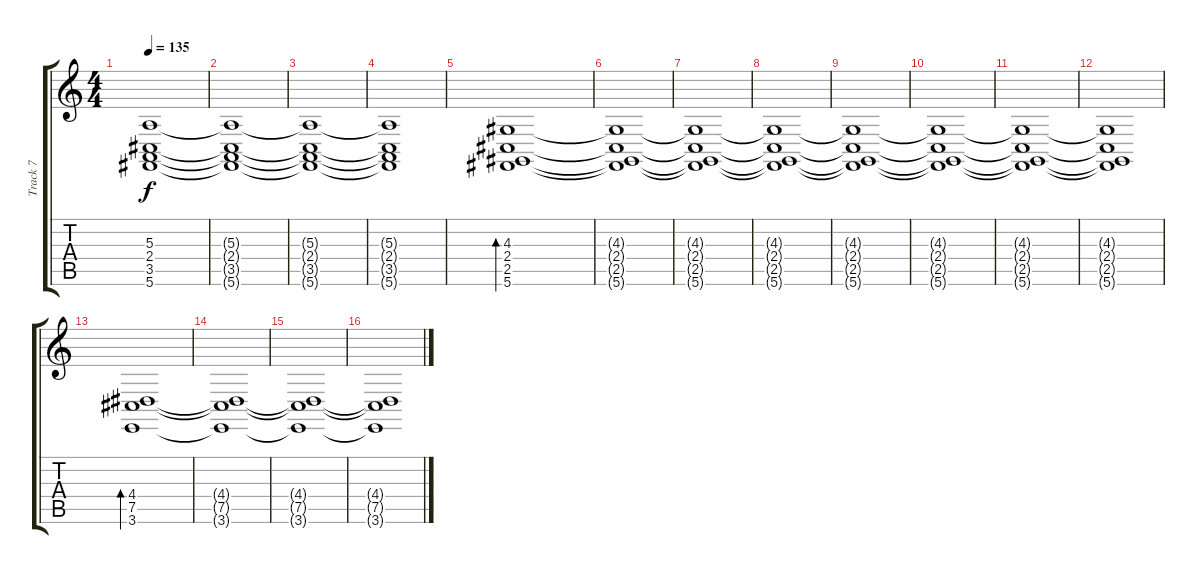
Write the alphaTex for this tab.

\track ("Track 7" "Track 7") {instrument tremolostrings}
\staff {score tabs}
\tuning (Db4 Ab3 E3 B2 Gb2 Db2) {hide}
\ts (4 4)
\tempo 135
\clef g2
\ks c
(5.3{t} 2.4{t} 3.5{t} 5.6{t}).1{dy f} |
(5.3{t} 2.4{t} 3.5{t} 5.6{t}).1 |
(5.3{t} 2.4{t} 3.5{t} 5.6{t}).1 |
(5.3{t} 2.4{t} 3.5{t} 5.6{t}).1 |
(4.3 2.4 2.5 5.6).1{bd 480} |
(4.3{t} 2.4{t} 2.5{t} 5.6{t}).1 |
(4.3{t} 2.4{t} 2.5{t} 5.6{t}).1 |
(4.3{t} 2.4{t} 2.5{t} 5.6{t}).1 |
(4.3{t} 2.4{t} 2.5{t} 5.6{t}).1 |
(4.3{t} 2.4{t} 2.5{t} 5.6{t}).1 |
(4.3{t} 2.4{t} 2.5{t} 5.6{t}).1 |
(4.3{t} 2.4{t} 2.5{t} 5.6{t}).1 |
(4.4 7.5 3.6).1{bd 480} |
(4.4{t} 7.5{t} 3.6{t}).1 |
(4.4{t} 7.5{t} 3.6{t}).1 |
(4.4{t} 7.5{t} 3.6{t}).1
